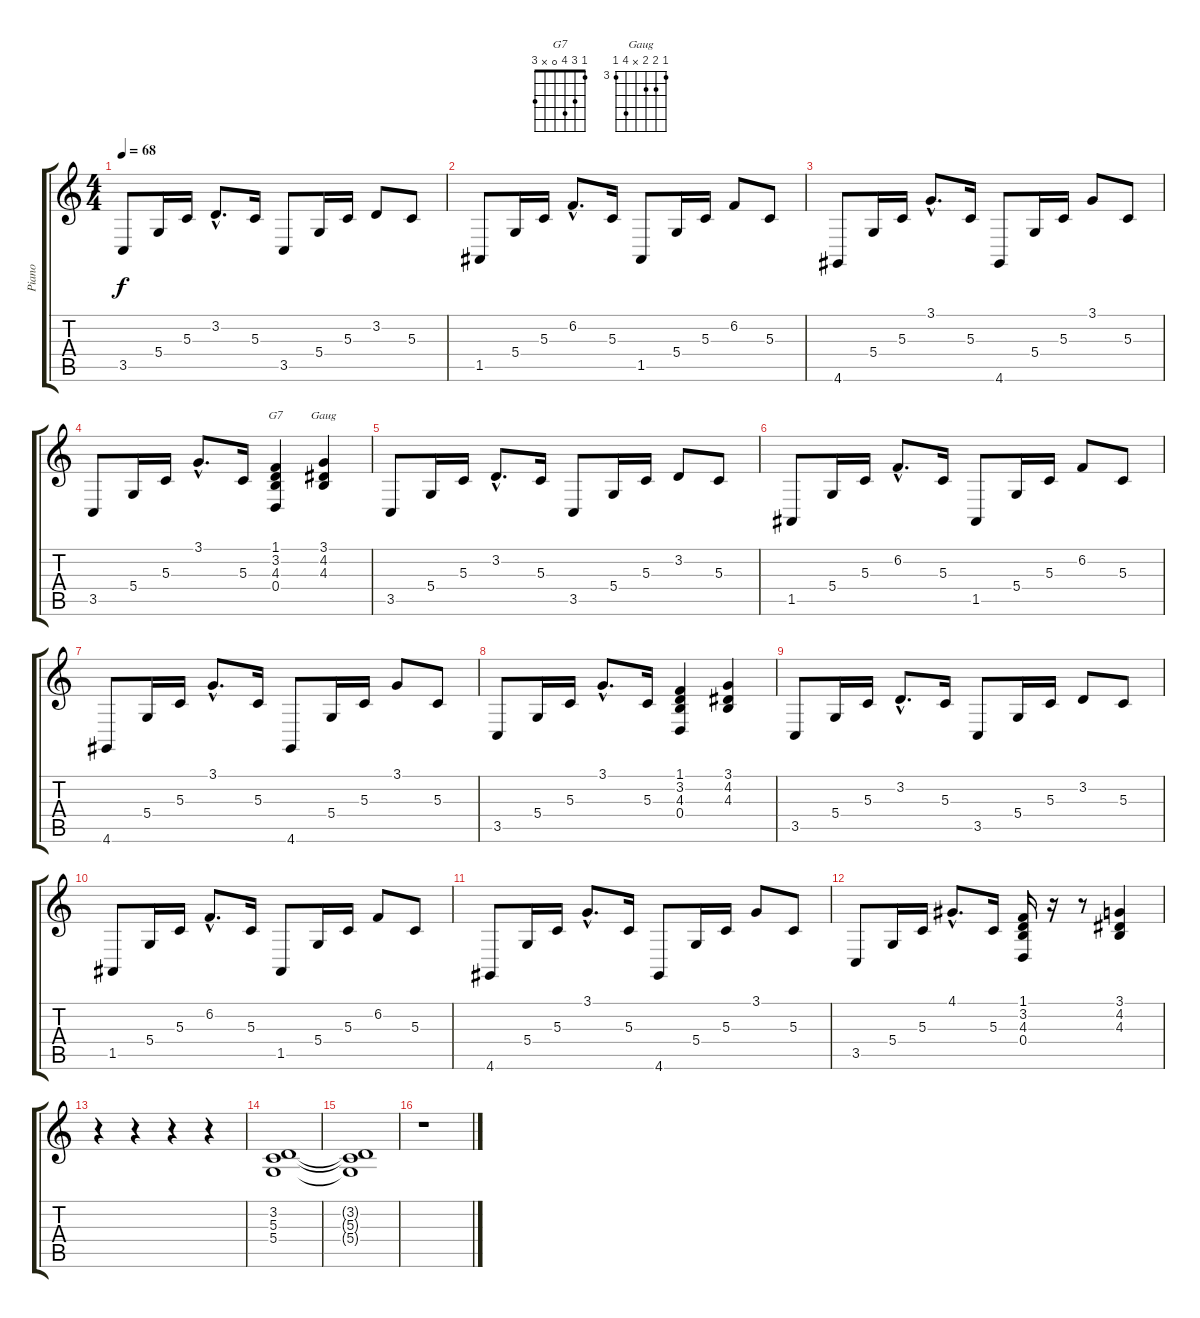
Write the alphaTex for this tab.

\track ("Piano" "Piano") {instrument acousticgrandpiano}
\staff {score tabs}
\tuning (E4 B3 G3 D3 A2 E2) {hide}
\chord ("G7" 1 3 4 0 x 3)
\chord ("Gaug" 3 4 4 x 6 3) {firstfret 3}
\ts (4 4)
\tempo 68
\clef g2
\ks c
3.5.8{dy f} 5.4.16 5.3.16 3.2{hac}.8{d} 5.3.16 3.5.8 5.4.16 5.3.16 3.2.8 5.3.8 |
1.5.8 5.4.16 5.3.16 6.2{hac}.8{d} 5.3.16 1.5.8 5.4.16 5.3.16 6.2.8 5.3.8 |
4.6.8 5.4.16 5.3.16 3.1{hac}.8{d} 5.3.16 4.6.8 5.4.16 5.3.16 3.1.8 5.3.8 |
3.5.8 5.4.16 5.3.16 3.1{hac}.8{d} 5.3.16 (1.1 3.2 4.3 0.4).4{ch "G7"} (3.1 4.2 4.3).4{ch "Gaug"} |
3.5.8 5.4.16 5.3.16 3.2{hac}.8{d} 5.3.16 3.5.8 5.4.16 5.3.16 3.2.8 5.3.8 |
1.5.8 5.4.16 5.3.16 6.2{hac}.8{d} 5.3.16 1.5.8 5.4.16 5.3.16 6.2.8 5.3.8 |
4.6.8 5.4.16 5.3.16 3.1{hac}.8{d} 5.3.16 4.6.8 5.4.16 5.3.16 3.1.8 5.3.8 |
3.5.8 5.4.16 5.3.16 3.1{hac}.8{d} 5.3.16 (1.1 3.2 4.3 0.4).4 (3.1 4.2 4.3).4 |
3.5.8 5.4.16 5.3.16 3.2{hac}.8{d} 5.3.16 3.5.8 5.4.16 5.3.16 3.2.8 5.3.8 |
1.5.8 5.4.16 5.3.16 6.2{hac}.8{d} 5.3.16 1.5.8 5.4.16 5.3.16 6.2.8 5.3.8 |
4.6.8 5.4.16 5.3.16 3.1{hac}.8{d} 5.3.16 4.6.8 5.4.16 5.3.16 3.1.8 5.3.8 |
3.5.8 5.4.16 5.3.16 4.1{hac}.8{d} 5.3.16 (1.1 3.2 4.3 0.4).16 r.16 r.8 (3.1 4.2 4.3).4 |
r.4 r.4 r.4 r.4 |
(3.2 5.3 5.4).1 |
(3.2{t} 5.3{t} 5.4{t}).1 |
r.1
